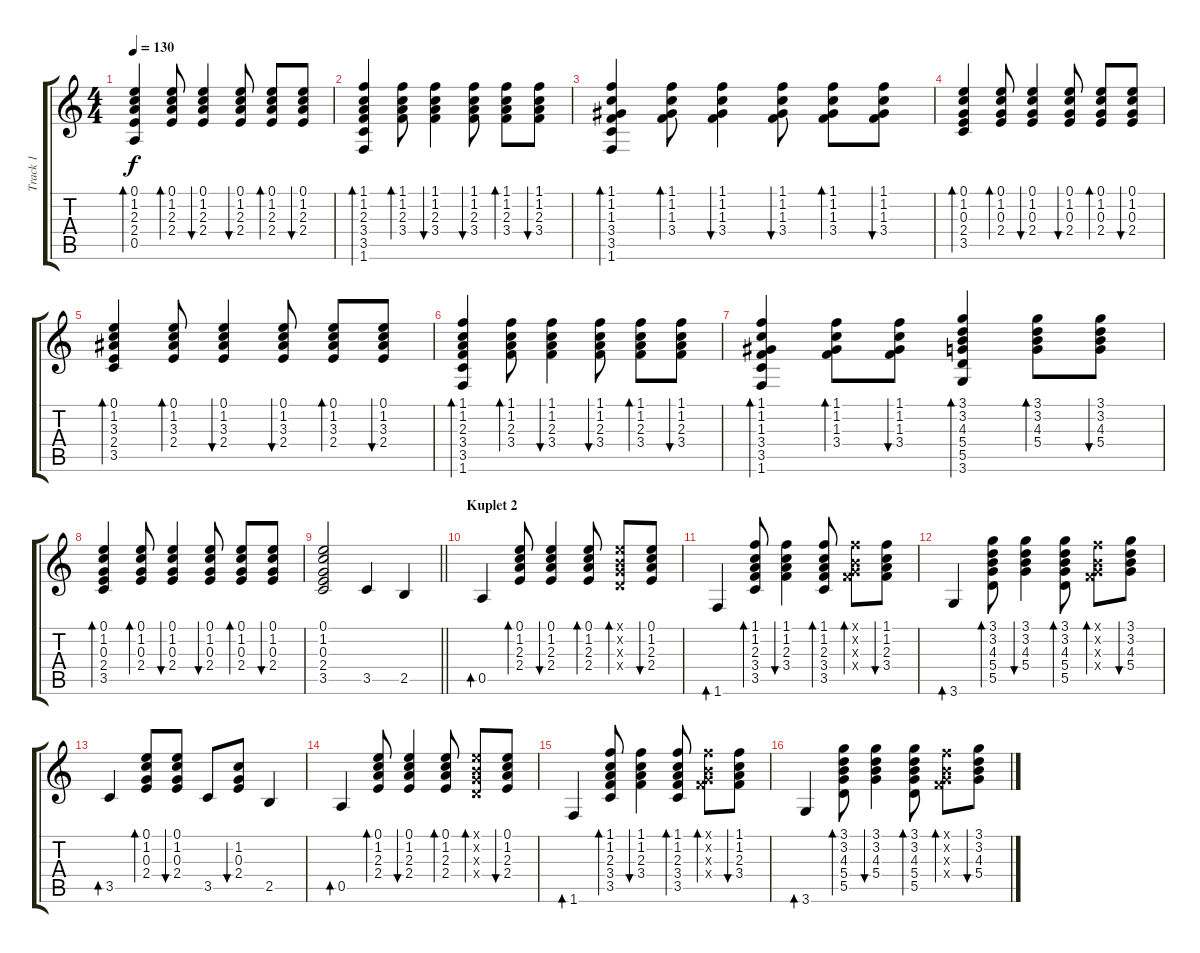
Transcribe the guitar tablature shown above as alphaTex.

\track ("Track 1" "Track 1") {instrument acousticguitarsteel}
\staff {score tabs}
\tuning (E4 B3 G3 D3 A2 E2) {hide}
\ts (4 4)
\tempo 130
\clef g2
\ks c
(0.1 1.2 2.3 2.4 0.5).4{bd 60 dy f} (0.1 1.2 2.3 2.4).8{bd 60} (0.1 1.2 2.3 2.4).4{bu 60} (0.1 1.2 2.3 2.4).8{bu 60} (0.1 1.2 2.3 2.4).8{bd 60} (0.1 1.2 2.3 2.4).8{bu 60} |
(1.1 1.2 2.3 3.4 3.5 1.6).4{bd 60} (1.1 1.2 2.3 3.4).8{bd 60} (1.1 1.2 2.3 3.4).4{bu 60} (1.1 1.2 2.3 3.4).8{bu 60} (1.1 1.2 2.3 3.4).8{bd 60} (1.1 1.2 2.3 3.4).8{bu 60} |
(1.1 1.2 1.3 3.4 3.5 1.6).4{bd 60} (1.1 1.2 1.3 3.4).8{bd 60} (1.1 1.2 1.3 3.4).4{bu 60} (1.1 1.2 1.3 3.4).8{bu 60} (1.1 1.2 1.3 3.4).8{bd 60} (1.1 1.2 1.3 3.4).8{bu 60} |
(0.1 1.2 0.3 2.4 3.5).4{bd 60} (0.1 1.2 0.3 2.4).8{bd 60} (0.1 1.2 0.3 2.4).4{bu 60} (0.1 1.2 0.3 2.4).8{bu 60} (0.1 1.2 0.3 2.4).8{bd 60} (0.1 1.2 0.3 2.4).8{bu 60} |
(0.1 1.2 3.3 2.4 3.5).4{bd 60} (0.1 1.2 3.3 2.4).8{bd 60} (0.1 1.2 3.3 2.4).4{bu 60} (0.1 1.2 3.3 2.4).8{bu 60} (0.1 1.2 3.3 2.4).8{bd 60} (0.1 1.2 3.3 2.4).8{bu 60} |
(1.1 1.2 2.3 3.4 3.5 1.6).4{bd 60} (1.1 1.2 2.3 3.4).8{bd 60} (1.1 1.2 2.3 3.4).4{bu 60} (1.1 1.2 2.3 3.4).8{bu 60} (1.1 1.2 2.3 3.4).8{bd 60} (1.1 1.2 2.3 3.4).8{bu 60} |
(1.1 1.2 1.3 3.4 3.5 1.6).4{bd 60} (1.1 1.2 1.3 3.4).8{bd 60} (1.1 1.2 1.3 3.4).8{bu 60} (3.1 3.2 4.3 5.4 5.5 3.6).4{bd 60} (3.1 3.2 4.3 5.4).8{bd 60} (3.1 3.2 4.3 5.4).8{bu 60} |
(0.1 1.2 0.3 2.4 3.5).4{bd 60} (0.1 1.2 0.3 2.4).8{bd 60} (0.1 1.2 0.3 2.4).4{bu 60} (0.1 1.2 0.3 2.4).8{bu 60} (0.1 1.2 0.3 2.4).8{bd 60} (0.1 1.2 0.3 2.4).8{bu 60} |
\barLineRight lightlight
(0.1 1.2 0.3 2.4 3.5).2 3.5.4 2.5.4 |
\section ("" "Kuplet 2")
0.5.4{bd 60} (0.1 1.2 2.3 2.4).8{bd 60} (0.1 1.2 2.3 2.4).4{bu 60} (0.1 1.2 2.3 2.4).8{bd 60} (0.1{x} 0.2{x} 0.3{x} 0.4{x}).8{bd 60} (0.1 1.2 2.3 2.4).8{bu 60} |
1.6.4{bd 60} (1.1 1.2 2.3 3.4 3.5).8{bd 60} (1.1 1.2 2.3 3.4).4{bu 60} (1.1 1.2 2.3 3.4 3.5).8{bd 60} (1.1{x} 0.2{x} 0.3{x} 3.4{x}).8{bd 60} (1.1 1.2 2.3 3.4).8{bu 60} |
3.6.4{bd 60} (3.1 3.2 4.3 5.4 5.5).8{bd 60} (3.1 3.2 4.3 5.4).4{bu 60} (3.1 3.2 4.3 5.4 5.5).8{bd 60} (1.1{x} 0.2{x} 0.3{x} 3.4{x}).8{bd 60} (3.1 3.2 4.3 5.4).8{bu 60} |
3.5.4{bd 60} (0.1 1.2 0.3 2.4).8{bd 60} (0.1 1.2 0.3 2.4).8{bu 60} 3.5.8 (1.2 0.3 2.4).8{bu 60} 2.5.4 |
0.5.4{bd 60} (0.1 1.2 2.3 2.4).8{bd 60} (0.1 1.2 2.3 2.4).4{bu 60} (0.1 1.2 2.3 2.4).8{bd 60} (0.1{x} 0.2{x} 0.3{x} 0.4{x}).8{bd 60} (0.1 1.2 2.3 2.4).8{bu 60} |
1.6.4{bd 60} (1.1 1.2 2.3 3.4 3.5).8{bd 60} (1.1 1.2 2.3 3.4).4{bu 60} (1.1 1.2 2.3 3.4 3.5).8{bd 60} (1.1{x} 0.2{x} 0.3{x} 3.4{x}).8{bd 60} (1.1 1.2 2.3 3.4).8{bu 60} |
3.6.4{bd 60} (3.1 3.2 4.3 5.4 5.5).8{bd 60} (3.1 3.2 4.3 5.4).4{bu 60} (3.1 3.2 4.3 5.4 5.5).8{bd 60} (1.1{x} 0.2{x} 0.3{x} 3.4{x}).8{bd 60} (3.1 3.2 4.3 5.4).8{bu 60}
